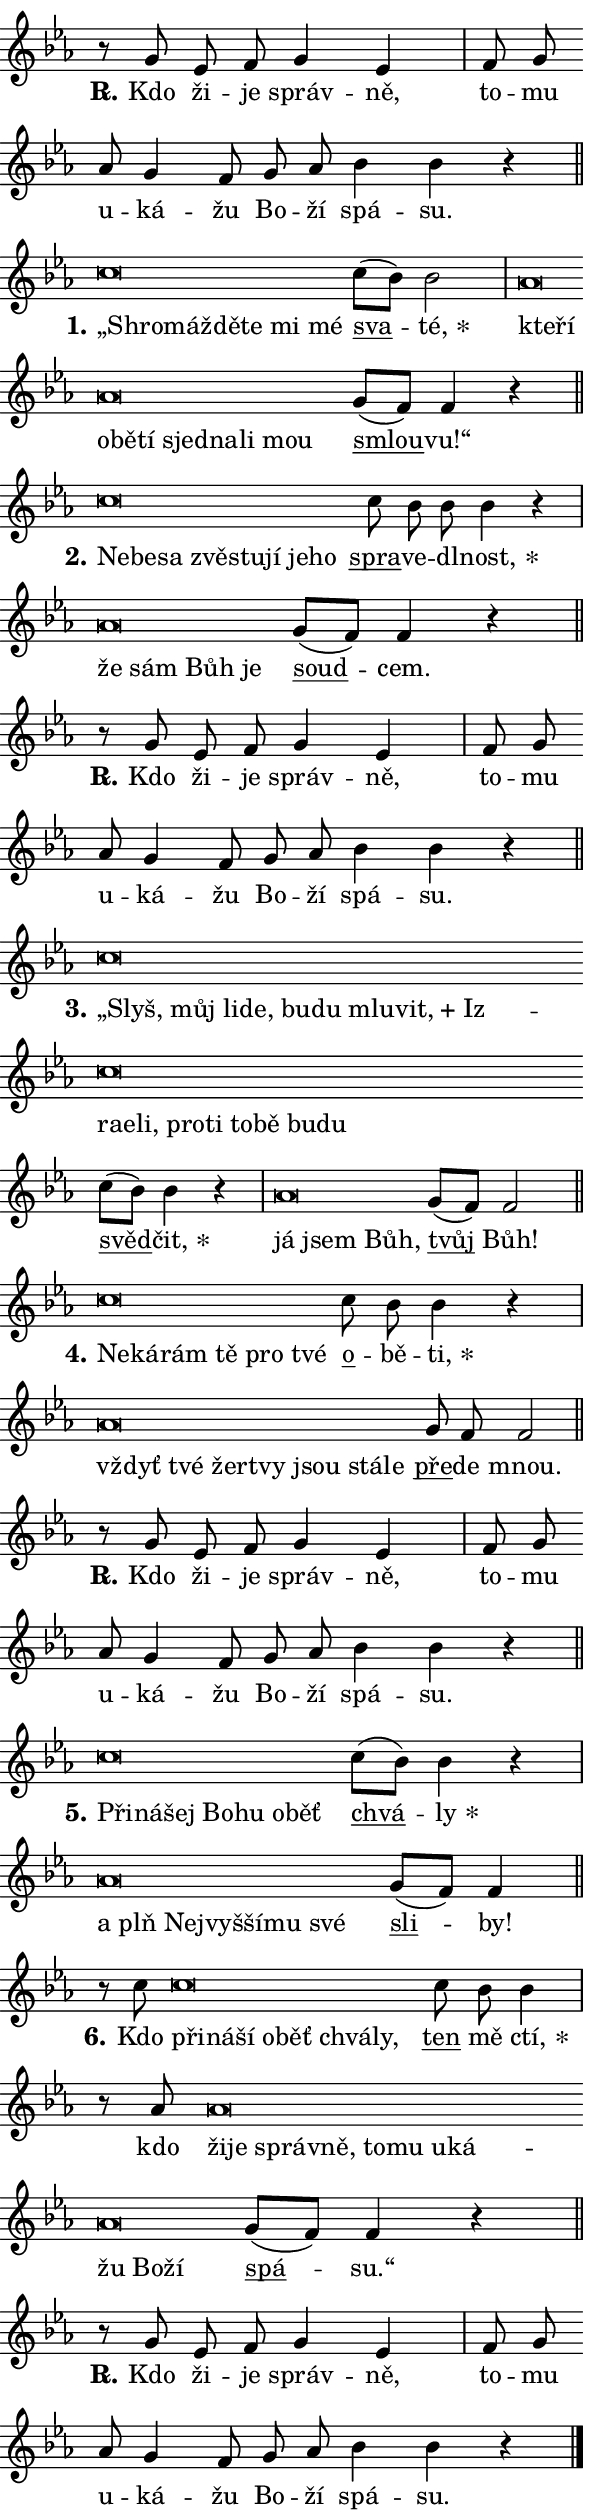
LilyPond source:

\version "2.24.0"
\header { tagline = "" }
\paper {
  indent = 0\cm
  top-margin = 0\cm
  right-margin = 0.13\cm % to fit lyric hyphens
  bottom-margin = 0\cm
  left-margin = 0\cm
  paper-width = 10\cm
  page-breaking = #ly:one-page-breaking
  system-system-spacing.basic-distance = #11
  score-system-spacing.basic-distance = #11
  ragged-last = ##f
}


%% Author: Thomas Morley
%% https://lists.gnu.org/archive/html/lilypond-user/2020-05/msg00002.html
#(define (line-position grob)
"Returns position of @var[grob} in current system:
   @code{'start}, if at first time-step
   @code{'end}, if at last time-step
   @code{'middle} otherwise
"
  (let* ((col (ly:item-get-column grob))
         (ln (ly:grob-object col 'left-neighbor))
         (rn (ly:grob-object col 'right-neighbor))
         (col-to-check-left (if (ly:grob? ln) ln col))
         (col-to-check-right (if (ly:grob? rn) rn col))
         (break-dir-left
           (and
             (ly:grob-property col-to-check-left 'non-musical #f)
             (ly:item-break-dir col-to-check-left)))
         (break-dir-right
           (and
             (ly:grob-property col-to-check-right 'non-musical #f)
             (ly:item-break-dir col-to-check-right))))
        (cond ((eqv? 1 break-dir-left) 'start)
              ((eqv? -1 break-dir-right) 'end)
              (else 'middle))))

#(define (tranparent-at-line-position vctor)
  (lambda (grob)
  "Relying on @code{line-position} select the relevant enry from @var{vctor}.
Used to determine transparency,"
    (case (line-position grob)
      ((end) (not (vector-ref vctor 0)))
      ((middle) (not (vector-ref vctor 1)))
      ((start) (not (vector-ref vctor 2))))))

noteHeadBreakVisibility =
#(define-music-function (break-visibility)(vector?)
"Makes @code{NoteHead}s transparent relying on @var{break-visibility}"
#{
  \override NoteHead.transparent =
    #(tranparent-at-line-position break-visibility)
#})

#(define delete-ledgers-for-transparent-note-heads
  (lambda (grob)
    "Reads whether a @code{NoteHead} is transparent.
If so this @code{NoteHead} is removed from @code{'note-heads} from
@var{grob}, which is supposed to be @code{LedgerLineSpanner}.
As a result ledgers are not printed for this @code{NoteHead}"
    (let* ((nhds-array (ly:grob-object grob 'note-heads))
           (nhds-list
             (if (ly:grob-array? nhds-array)
                 (ly:grob-array->list nhds-array)
                 '()))
           ;; Relies on the transparent-property being done before
           ;; Staff.LedgerLineSpanner.after-line-breaking is executed.
           ;; This is fragile ...
           (to-keep
             (remove
               (lambda (nhd)
                 (ly:grob-property nhd 'transparent #f))
               nhds-list)))
      ;; TODO find a better method to iterate over grob-arrays, similiar
      ;; to filter/remove etc for lists
      ;; For now rebuilt from scratch
      (set! (ly:grob-object grob 'note-heads)  '())
      (for-each
        (lambda (nhd)
          (ly:pointer-group-interface::add-grob grob 'note-heads nhd))
        to-keep))))

squashNotes = {
  \override NoteHead.X-extent = #'(-0.2 . 0.2)
  \override NoteHead.Y-extent = #'(-0.75 . 0)
  \override NoteHead.stencil =
    #(lambda (grob)
       (let ((pos (ly:grob-property grob 'staff-position)))
         (begin
           (if (< pos -7) (display "ERROR: Lower brevis then expected\n") (display ""))
           (if (<= pos -6) ly:text-interface::print ly:note-head::print))))
}
unSquashNotes = {
  \revert NoteHead.X-extent
  \revert NoteHead.Y-extent
  \revert NoteHead.stencil
}

hideNotes = \noteHeadBreakVisibility #begin-of-line-visible
unHideNotes = \noteHeadBreakVisibility #all-visible

% work-around for resetting accidentals
% https://lilypond.org/doc/v2.23/Documentation/notation/displaying-rhythms#unmetered-music
cadenzaMeasure = {
  \cadenzaOff
  \partial 1024 s1024
  \cadenzaOn
}

#(define-markup-command (accent layout props text) (markup?)
  "Underline accented syllable"
  (interpret-markup layout props
    #{\markup \override #'(offset . 4.3) \underline { #text }#}))

responsum = \markup \concat {
  "R" \hspace #-1.05 \path #0.1 #'((moveto 0 0.07) (lineto 0.9 0.8)) \hspace #0.05 "."
}

spaceSize = #0.6828661417322834 % exact space size for TeX Gyre Schola

\layout {
  \context {
    \Staff
    \remove "Time_signature_engraver"
    \override LedgerLineSpanner.after-line-breaking = #delete-ledgers-for-transparent-note-heads
  }
  \context {
    \Lyrics {
      \override LyricSpace.minimum-distance = \spaceSize
      \override LyricText.font-name = #"TeX Gyre Schola"
      \override LyricText.font-size = 1
      \override StanzaNumber.font-name = #"TeX Gyre Schola Bold"
      \override StanzaNumber.font-size = 1
    }
  }
  \context {
    \Score 
    \override NoteHead.text =
      #(lambda (grob) 
        (let ((pos (ly:grob-property grob 'staff-position)))
          #{\markup {
            \combine
              \halign #-0.55 \raise #(if (= pos -6) 0 0.5) \override #'(thickness . 2) \draw-line #'(3.2 . 0)
              \musicglyph "noteheads.sM1"
          }#}))
  }
}

% magnetic-lyrics.ily
%
%   written by
%     Jean Abou Samra <jean@abou-samra.fr>
%     Werner Lemberg <wl@gnu.org>
%
%   adapted by
%     Jiri Hon <jiri.hon@gmail.com>
%
% Version 2022-Apr-15

% https://www.mail-archive.com/lilypond-user@gnu.org/msg149350.html

#(define (Left_hyphen_pointer_engraver context)
   "Collect syllable-hyphen-syllable occurrences in lyrics and store
them in properties.  This engraver only looks to the left.  For
example, if the lyrics input is @code{foo -- bar}, it does the
following.

@itemize @bullet
@item
Set the @code{text} property of the @code{LyricHyphen} grob between
@q{foo} and @q{bar} to @code{foo}.

@item
Set the @code{left-hyphen} property of the @code{LyricText} grob with
text @q{foo} to the @code{LyricHyphen} grob between @q{foo} and
@q{bar}.
@end itemize

Use this auxiliary engraver in combination with the
@code{lyric-@/text::@/apply-@/magnetic-@/offset!} hook."
   (let ((hyphen #f)
         (text #f))
     (make-engraver
      (acknowledgers
       ((lyric-syllable-interface engraver grob source-engraver)
        (set! text grob)))
      (end-acknowledgers
       ((lyric-hyphen-interface engraver grob source-engraver)
        ;(when (not (grob::has-interface grob 'lyric-space-interface))
          (set! hyphen grob)));)
      ((stop-translation-timestep engraver)
       (when (and text hyphen)
         (ly:grob-set-object! text 'left-hyphen hyphen))
       (set! text #f)
       (set! hyphen #f)))))

#(define (lyric-text::apply-magnetic-offset! grob)
   "If the space between two syllables is less than the value in
property @code{LyricText@/.details@/.squash-threshold}, move the right
syllable to the left so that it gets concatenated with the left
syllable.

Use this function as a hook for
@code{LyricText@/.after-@/line-@/breaking} if the
@code{Left_@/hyphen_@/pointer_@/engraver} is active."
   (let ((hyphen (ly:grob-object grob 'left-hyphen #f)))
     (when hyphen
       (let ((left-text (ly:spanner-bound hyphen LEFT)))
         (when (grob::has-interface left-text 'lyric-syllable-interface)
           (let* ((common (ly:grob-common-refpoint grob left-text X))
                  (this-x-ext (ly:grob-extent grob common X))
                  (left-x-ext
                   (begin
                     ;; Trigger magnetism for left-text.
                     (ly:grob-property left-text 'after-line-breaking)
                     (ly:grob-extent left-text common X)))
                  ;; `delta` is the gap width between two syllables.
                  (delta (- (interval-start this-x-ext)
                            (interval-end left-x-ext)))
                  (details (ly:grob-property grob 'details))
                  (threshold (assoc-get 'squash-threshold details 0.2)))
             (when (< delta threshold)
               (let* (;; We have to manipulate the input text so that
                      ;; ligatures crossing syllable boundaries are not
                      ;; disabled.  For languages based on the Latin
                      ;; script this is essentially a beautification.
                      ;; However, for non-Western scripts it can be a
                      ;; necessity.
                      (lt (ly:grob-property left-text 'text))
                      (rt (ly:grob-property grob 'text))
                      (is-space (grob::has-interface hyphen 'lyric-space-interface))
                      (space (if is-space " " ""))
                      (extra-delta (if is-space spaceSize 0))
                      ;; Append new syllable.
                      (ltrt-space (if (and (string? lt) (string? rt))
                                (string-append lt space rt)
                                (make-concat-markup (list lt space rt))))
                      ;; Right-align `ltrt` to the right side.
                      (ltrt-space-markup (grob-interpret-markup
                               grob
                               (make-translate-markup
                                (cons (interval-length this-x-ext) 0)
                                (make-right-align-markup ltrt-space)))))
                 (begin
                   ;; Don't print `left-text`.
                   (ly:grob-set-property! left-text 'stencil #f)
                   ;; Set text and stencil (which holds all collected
                   ;; syllables so far) and shift it to the left.
                   (ly:grob-set-property! grob 'text ltrt-space)
                   (ly:grob-set-property! grob 'stencil ltrt-space-markup)
                   (ly:grob-translate-axis! grob (- (- delta extra-delta)) X))))))))))


#(define (lyric-hyphen::displace-bounds-first grob)
   ;; Make very sure this callback isn't triggered too early.
   (let ((left (ly:spanner-bound grob LEFT))
         (right (ly:spanner-bound grob RIGHT)))
     (ly:grob-property left 'after-line-breaking)
     (ly:grob-property right 'after-line-breaking)
     (ly:lyric-hyphen::print grob)))

squashThreshold = #0.4

\layout {
  \context {
    \Lyrics
    \consists #Left_hyphen_pointer_engraver
    \override LyricText.after-line-breaking =
      #lyric-text::apply-magnetic-offset!
    \override LyricHyphen.stencil = #lyric-hyphen::displace-bounds-first
    \override LyricText.details.squash-threshold = \squashThreshold
    \override LyricHyphen.minimum-distance = 0
    \override LyricHyphen.minimum-length = \squashThreshold
  }
}

squashText = \override LyricText.details.squash-threshold = 9999
unSquashText = \override LyricText.details.squash-threshold = \squashThreshold

leftText = \override LyricText.self-alignment-X = #LEFT
unLeftText = \revert LyricText.self-alignment-X

starOffset = #(lambda (grob) 
                (let ((x_offset (ly:self-alignment-interface::aligned-on-x-parent grob)))
                  (if (= x_offset 0) 0 (+ x_offset 1.2))))

star = #(define-music-function (syllable)(string?)
"Append star separator at the end of a syllable"
#{
  \once \override LyricText.X-offset = #starOffset
  \lyricmode { \markup {
    #syllable
    \override #'((font-name . "TeX Gyre Schola Bold")) \hspace #0.2 \lower #0.65 \larger "*"
  } }
#})

starAccent = #(define-music-function (syllable)(string?)
"Append star separator at the end of a syllable and make accent"
#{
  \once \override LyricText.X-offset = #starOffset
  \lyricmode { \markup {
    \accent #syllable
    \override #'((font-name . "TeX Gyre Schola Bold")) \hspace #0.2 \lower #0.65 \larger "*"
  } }
#})

breath = #(define-music-function (syllable)(string?)
"Append breathing indicator at the end of a syllable"
#{
  \lyricmode { \markup { #syllable "+" } }
#})

optionalBreath = #(define-music-function (syllable)(string?)
"Append optional breathing indicator at the end of a syllable"
#{
  \lyricmode { \markup { #syllable "(+)" } }
#})


\score {
    <<
        \new Voice = "melody" { \cadenzaOn \key es \major \relative { r8 g' es f g4 es \cadenzaMeasure \bar "|" f8 g \bar "" as g4 f8 \bar "" g as \bar "" bes4 bes r \cadenzaMeasure \bar "||" \break } }
        \new Lyrics \lyricsto "melody" { \lyricmode { \set stanza = \responsum
Kdo ži -- je správ -- ně, to -- mu u -- ká -- žu Bo -- ží spá -- su. } }
    >>
    \layout {}
}

\score {
    <<
        \new Voice = "melody" { \cadenzaOn \key es \major \relative { \squashNotes c''\breve*1/16 \hideNotes \breve*1/16 \bar "" \breve*1/16 \bar "" \breve*1/16 \bar "" \breve*1/16 \breve*1/16 \bar "" \unHideNotes \unSquashNotes \bar "" c8[( bes)] bes2 \cadenzaMeasure \bar "|" \squashNotes as\breve*1/16 \hideNotes \breve*1/16 \bar "" \breve*1/16 \bar "" \breve*1/16 \bar "" \breve*1/16 \bar "" \breve*1/16 \bar "" \breve*1/16 \bar "" \breve*1/16 \breve*1/16 \bar "" \unHideNotes \unSquashNotes \bar "" g8[( f)] f4 r \cadenzaMeasure \bar "||" \break } }
        \new Lyrics \lyricsto "melody" { \lyricmode { \set stanza = "1."
\leftText „Shro -- \squashText máž -- dě -- te mi mé \unLeftText \unSquashText \markup \accent sva -- \star té, \leftText kte -- \squashText ří o -- bě -- tí sjed -- na -- li mou \unLeftText \unSquashText \markup \accent smlou -- vu!“ } }
    >>
    \layout {}
}

\score {
    <<
        \new Voice = "melody" { \cadenzaOn \key es \major \relative { \squashNotes c''\breve*1/16 \hideNotes \breve*1/16 \bar "" \breve*1/16 \bar "" \breve*1/16 \bar "" \breve*1/16 \bar "" \breve*1/16 \bar "" \breve*1/16 \breve*1/16 \bar "" \unHideNotes \unSquashNotes \bar "" c8 bes bes bes4 r \cadenzaMeasure \bar "|" \squashNotes as\breve*1/16 \hideNotes \breve*1/16 \bar "" \breve*1/16 \breve*1/16 \bar "" \unHideNotes \unSquashNotes \bar "" g8[( f)] f4 r \cadenzaMeasure \bar "||" \break } }
        \new Lyrics \lyricsto "melody" { \lyricmode { \set stanza = "2."
\leftText Ne -- \squashText be -- sa zvě -- stu -- jí je -- ho \unLeftText \unSquashText \markup \accent spra -- ve -- dl -- \star nost, \leftText že \squashText sám Bůh je \unLeftText \unSquashText \markup \accent soud -- cem. } }
    >>
    \layout {}
}

\score {
    <<
        \new Voice = "melody" { \cadenzaOn \key es \major \relative { r8 g' es f g4 es \cadenzaMeasure \bar "|" f8 g \bar "" as g4 f8 \bar "" g as \bar "" bes4 bes r \cadenzaMeasure \bar "||" \break } }
        \new Lyrics \lyricsto "melody" { \lyricmode { \set stanza = \responsum
Kdo ži -- je správ -- ně, to -- mu u -- ká -- žu Bo -- ží spá -- su. } }
    >>
    \layout {}
}

\score {
    <<
        \new Voice = "melody" { \cadenzaOn \key es \major \relative { \squashNotes c''\breve*1/16 \hideNotes \breve*1/16 \bar "" \breve*1/16 \bar "" \breve*1/16 \bar "" \breve*1/16 \bar "" \breve*1/16 \bar "" \breve*1/16 \bar "" \breve*1/16 \bar "" \breve*1/16 \bar "" \breve*1/16 \bar "" \breve*1/16 \bar "" \breve*1/16 \bar "" \breve*1/16 \bar "" \breve*1/16 \bar "" \breve*1/16 \bar "" \breve*1/16 \bar "" \breve*1/16 \breve*1/16 \bar "" \unHideNotes \unSquashNotes \bar "" c8[( bes)] bes4 r \cadenzaMeasure \bar "|" \squashNotes as\breve*1/16 \hideNotes \breve*1/16 \breve*1/16 \bar "" \unHideNotes \unSquashNotes \bar "" g8[( f)] f2 \cadenzaMeasure \bar "||" \break } }
        \new Lyrics \lyricsto "melody" { \lyricmode { \set stanza = "3."
\leftText „Slyš, \squashText můj li -- de, bu -- du mlu -- \breath "vit," Iz -- ra -- e -- li, pro -- ti to -- bě bu -- du \unLeftText \unSquashText \markup \accent svěd -- \star čit, \leftText já \squashText jsem Bůh, \unLeftText \unSquashText \markup \accent tvůj Bůh! } }
    >>
    \layout {}
}

\score {
    <<
        \new Voice = "melody" { \cadenzaOn \key es \major \relative { \squashNotes c''\breve*1/16 \hideNotes \breve*1/16 \bar "" \breve*1/16 \bar "" \breve*1/16 \bar "" \breve*1/16 \breve*1/16 \bar "" \unHideNotes \unSquashNotes \bar "" c8 bes bes4 r \cadenzaMeasure \bar "|" \squashNotes as\breve*1/16 \hideNotes \breve*1/16 \bar "" \breve*1/16 \bar "" \breve*1/16 \bar "" \breve*1/16 \bar "" \breve*1/16 \breve*1/16 \bar "" \unHideNotes \unSquashNotes \bar "" g8 f f2 \cadenzaMeasure \bar "||" \break } }
        \new Lyrics \lyricsto "melody" { \lyricmode { \set stanza = "4."
\leftText Ne -- \squashText ká -- rám tě pro tvé \unLeftText \unSquashText \markup \accent o -- bě -- \star ti, \leftText vždyť \squashText tvé žer -- tvy jsou stá -- le \unLeftText \unSquashText \markup \accent pře -- de mnou. } }
    >>
    \layout {}
}

\score {
    <<
        \new Voice = "melody" { \cadenzaOn \key es \major \relative { r8 g' es f g4 es \cadenzaMeasure \bar "|" f8 g \bar "" as g4 f8 \bar "" g as \bar "" bes4 bes r \cadenzaMeasure \bar "||" \break } }
        \new Lyrics \lyricsto "melody" { \lyricmode { \set stanza = \responsum
Kdo ži -- je správ -- ně, to -- mu u -- ká -- žu Bo -- ží spá -- su. } }
    >>
    \layout {}
}

\score {
    <<
        \new Voice = "melody" { \cadenzaOn \key es \major \relative { \squashNotes c''\breve*1/16 \hideNotes \breve*1/16 \bar "" \breve*1/16 \bar "" \breve*1/16 \bar "" \breve*1/16 \bar "" \breve*1/16 \breve*1/16 \bar "" \unHideNotes \unSquashNotes \bar "" c8[( bes)] bes4 r \cadenzaMeasure \bar "|" \squashNotes as\breve*1/16 \hideNotes \breve*1/16 \bar "" \breve*1/16 \bar "" \breve*1/16 \bar "" \breve*1/16 \bar "" \breve*1/16 \breve*1/16 \bar "" \unHideNotes \unSquashNotes \bar "" g8[( f)] f4 \cadenzaMeasure \bar "||" \break } }
        \new Lyrics \lyricsto "melody" { \lyricmode { \set stanza = "5."
\leftText Při -- \squashText ná -- šej Bo -- hu o -- běť \unLeftText \unSquashText \markup \accent chvá -- \star ly \leftText a \squashText plň Nej -- vyš -- ší -- mu své \unLeftText \unSquashText \markup \accent sli -- by! } }
    >>
    \layout {}
}

\score {
    <<
        \new Voice = "melody" { \cadenzaOn \key es \major \relative { r8 c''8 \squashNotes c\breve*1/16 \hideNotes \breve*1/16 \bar "" \breve*1/16 \bar "" \breve*1/16 \bar "" \breve*1/16 \bar "" \breve*1/16 \breve*1/16 \bar "" \unHideNotes \unSquashNotes \bar "" c8 bes bes4 \cadenzaMeasure \bar "|" r8 as8 \squashNotes as\breve*1/16 \hideNotes \breve*1/16 \bar "" \breve*1/16 \bar "" \breve*1/16 \bar "" \breve*1/16 \bar "" \breve*1/16 \bar "" \breve*1/16 \bar "" \breve*1/16 \bar "" \breve*1/16 \bar "" \breve*1/16 \breve*1/16 \bar "" \unHideNotes \unSquashNotes \bar "" g8[( f)] f4 r \cadenzaMeasure \bar "||" \break } }
        \new Lyrics \lyricsto "melody" { \lyricmode { \set stanza = "6."
Kdo \leftText při -- \squashText ná -- ší o -- běť chvá -- ly, \unLeftText \unSquashText \markup \accent ten mě \star ctí, kdo \leftText ži -- \squashText je správ -- ně, to -- mu u -- ká -- žu Bo -- ží \unLeftText \unSquashText \markup \accent spá -- su.“ } }
    >>
    \layout {}
}

\score {
    <<
        \new Voice = "melody" { \cadenzaOn \key es \major \relative { r8 g' es f g4 es \cadenzaMeasure \bar "|" f8 g \bar "" as g4 f8 \bar "" g as \bar "" bes4 bes r \cadenzaMeasure \bar "||" \break } \bar "|." }
        \new Lyrics \lyricsto "melody" { \lyricmode { \set stanza = \responsum
Kdo ži -- je správ -- ně, to -- mu u -- ká -- žu Bo -- ží spá -- su. } }
    >>
    \layout {}
}
